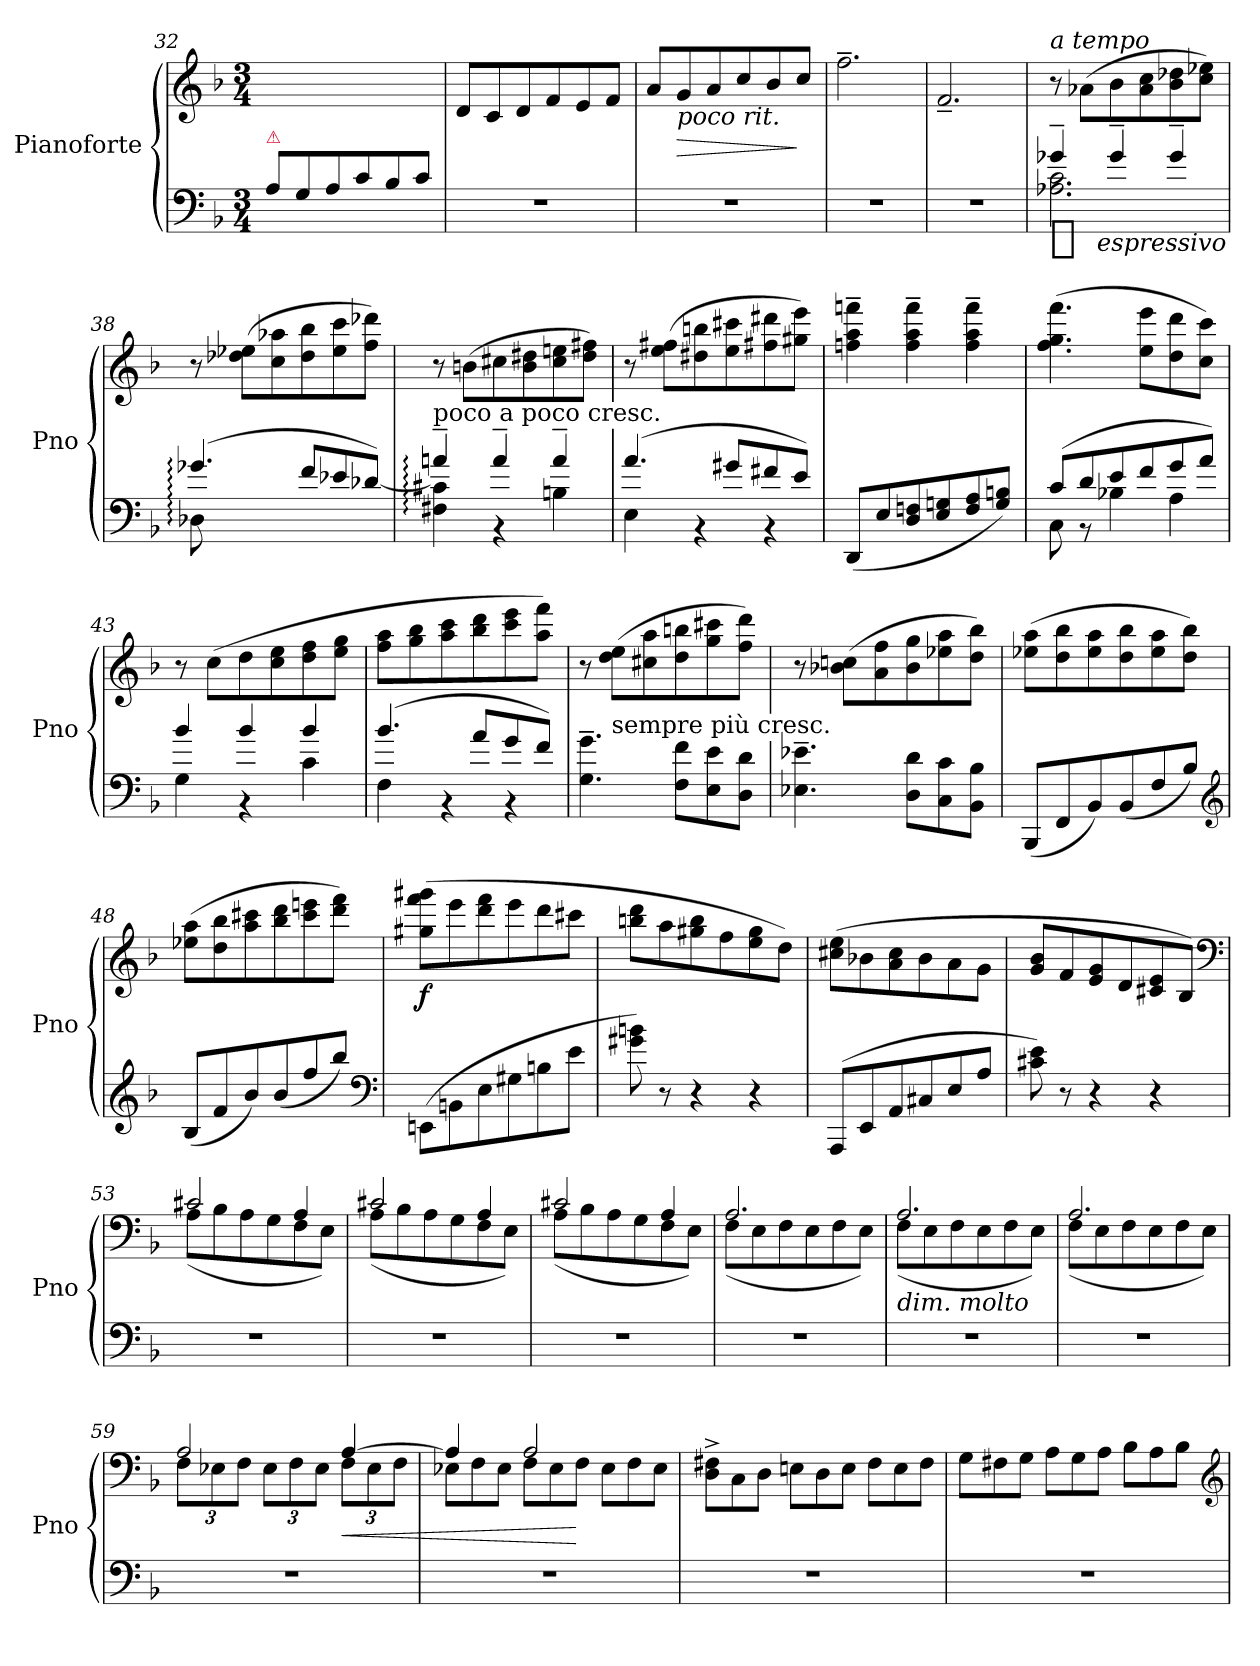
**kern	**kern	**dynam
*part1	*part1	*part1
*staff2	*staff1	*staff1/2
*I"Pianoforte	*	*
*I'Pno	*	*
*clefF4	*clefG2	*
*k[b-]	*k[b-]	*
*F:	*F:	*
*M3/4	*M3/4	*
=32	=32	=32
!LO:TX:a:color=crimson:t=⚠	!	!
8A/L	2.ryy	.
8G/	.	.
8A/	.	.
8c\	.	.
8B-\	.	.
8c\J	.	.
=33	=33	=33
2.r	8d/L	.
.	8c/	.
.	8d/	.
.	8f/	.
.	8e/	.
.	8f/J	.
=34	=34	=34
2.r	8a/L	.
!	!LO:TX:b:i:t=poco rit.	!
.	8g/	>
.	8a/	.
.	8cc/	.
.	8b-/	.
.	8cc/J	]
=35	=35	=35
2.r	2.ff~\	.
=36	=36	=36
2.r	2.f~>/	.
=37	=37	=37
*^	*	*
!	!	!LO:TX:a:i:t=a tempo	!
!	!	!	!LO:DY:b=2:t=%s espressivo
4g-X~/	2.A-X\ 2.c\	8r	p
.	.	(8a-X\L	.
4g-~/	.	8b-\	.
.	.	8a-\ 8cc\	.
4g-~/	.	8b-\ 8dd-X\	.
.	.	8cc\ 8ee-X\J)	.
=38	=38	=38	=38
(4.g-X:/	8D-X:\	8r	.
.	8ryy	(8dd-X\ 8ee-X\L	.
.	2ryy	8cc\ 8aa-X\	.
8f/L	.	8dd-\ 8bb-\	.
8e-X/	.	8ee-\ 8ccc\	.
[8d-X/J)	.	8ff\ 8ddd-X\J)	.
=39	=39	=39	=39
!	!	!LO:TX:c:t=poco a poco cresc.	!
4an:~/	4F#X:\ 4c#X]:\	8r	.
.	.	(8bn\L	.
4a~/	4r	8cc#X\	.
.	.	8b\ 8dd#X\	.
4a~/	4Bn\	8cc#\ 8een\	.
.	.	8dd#\ 8ff#X\J)	.
=40	=40	=40	=40
(4.a/	4E\	8r	.
.	.	(8ee\ 8ff#X\L	.
.	4r	8dd#X\ 8bbn\	.
8g#X/L	.	8ee\ 8ccc#X\	.
8f#X/	4r	8ff#X\ 8ddd#X\	.
8e/J)	.	8gg#X\ 8eee\J)	.
*v	*v	*	*
=41	=41	=41
(8DD/L	4ffn~\ 4aa~\ 4fffn~\	.
8E/	.	.
8D/ 8Fn/	4ff~\ 4aa~\ 4fff~\	.
8E/ 8Gn/	.	.
8F/ 8A/	4ff~\ 4aa~\ 4fff~\	.
8G/ 8Bn/J)	.	.
=42	=42	=42
*^	*	*
(8c/L	8C\	(4.ff\ 4.gg\ 4.fff\	.
8d/	8r	.	.
8e/	4B-X\	.	.
8f/	.	8ee\ 8eee\L	.
8g/	4A\	8dd\ 8ddd\	.
8a/J)	.	8cc\ 8ccc\J)	.
=43	=43	=43	=43
4b-/	4G\	8r	.
.	.	(8cc\L	.
4b-/	4r	8dd\	.
.	.	8cc\ 8ee\	.
4b-/	4c\	8dd\ 8ff\	.
.	.	8ee\ 8gg\J	.
=44	=44	=44	=44
(4.b-/	4F\	8ff\ 8aa\L	.
.	.	8gg\ 8bb-\	.
.	4r	8aa\ 8ccc\	.
8a/L	.	8bb-\ 8ddd\	.
8g/	4r	8ccc\ 8eee\	.
8f/J)	.	8aa\ 8fff\J)	.
*v	*v	*	*
=45	=45	=45
4.G~\ 4.g~\	8r	.
!	!LO:TX:c:t=sempre più cresc.	!
.	(8dd\ 8ee\L	.
.	8cc#X\ 8aa\	.
8F\ 8f\L	8dd\ 8bbn\	.
8E\ 8e\	8gg\ 8ccc#X\	.
8D\ 8d\J	8ff\ 8ddd\J)	.
=46	=46	=46
4.E-X~\ 4.e-X~\	8r	.
.	(8b-X\ 8ccn\L	.
.	8a\ 8ff\	.
8D\ 8d\L	8b-\ 8gg\	.
8C\ 8c\	8ee-X\ 8aa\	.
8BB-\ 8B-\J	8dd\ 8bb-\J)	.
=47	=47	=47
(8BBB-/L	(8ee-X\ 8aa\L	.
8FF/	8dd\ 8bb-\	.
8BB-/)	8ee-\ 8aa\	.
(8BB-/	8dd\ 8bb-\	.
8F/	8ee-\ 8aa\	.
8B-/J)	8dd\ 8bb-\J)	.
*clefG2	*	*
=48	=48	=48
(8B-/L	(8ee-X\ 8aa\L	.
8f/	8dd\ 8bb-\	.
8b-/)	8aa\ 8ccc#X\	.
(8b-/	8bb-\ 8ddd\	.
8ff/	8ccc#\ 8eeen\	.
8bb-/J)	8ddd\ 8fff\J)	.
*clefF4	*	*
=49	=49	=49
(8EEn\L	(8gg#X\ 8fff\ 8ggg#X\L	f
8BBn\	8eee\	.
8E\	8ddd\ 8fff\	.
8G#X\	8eee\	.
8Bn\	8ddd\	.
8e\J	8ccc#X\J	.
=50	=50	=50
8g#X\ 8bn\)	8bbn\ 8ddd\L	.
8r	8aa\	.
4r	8gg#X\ 8bb\	.
.	8ff\	.
4r	8ee\ 8gg#\	.
.	8dd\J)	.
=51	=51	=51
(<8AAA/L	(8cc#X\ 8ee\L	.
8EE/	8b-X\	.
8AA/	8a\ 8cc#\	.
8C#X/	8b-\	.
8E/	8a\	.
8A/J	8g\J	.
=52	=52	=52
8c#X\ 8e\)	8g/ 8b-/L	.
8r	8f/	.
4r	8e/ 8g/	.
.	8d/	.
4r	8c#X/ 8e/	.
.	8B-/J)	.
*	*clefF4	*
=53	=53	=53
*	*^	*
2.r	2c#X/	(8A\L	.
.	.	8B-\	.
.	.	8A\	.
.	.	8G\	.
.	4A/	8F\	.
.	.	8E\J)	.
=54	=54	=54	=54
2.r	2c#X/	(8A\L	.
.	.	8B-\	.
.	.	8A\	.
.	.	8G\	.
.	4A/	8F\	.
.	.	8E\J)	.
=55	=55	=55	=55
2.r	2c#X/	(8A\L	.
.	.	8B-\	.
.	.	8A\	.
.	.	8G\	.
.	4A/	8F\	.
.	.	8E\J)	.
=56	=56	=56	=56
2.r	2.A/	(8F\L	.
.	.	8E\	.
.	.	8F\	.
.	.	8E\	.
.	.	8F\	.
.	.	8E\J)	.
=57	=57	=57	=57
!	!LO:TX:c:i:t=dim. molto	!	!
2.r	2.A/	(8F\L	.
.	.	8E\	.
.	.	8F\	.
.	.	8E\	.
.	.	8F\	.
.	.	8E\J)	.
=58	=58	=58	=58
2.r	2.A/	(8F\L	.
.	.	8E\	.
.	.	8F\	.
.	.	8E\	.
.	.	8F\	.
.	.	8E\J)	.
=59	=59	=59	=59
2.r	2A/	12F\L	.
.	.	12E-X\	.
.	.	12F\J	.
.	.	12E-\L	.
.	.	12F\	.
.	.	12E-\J	.
.	[4A/	12F\L	<
.	.	12E-\	.
.	.	12F\J	.
=60	=60	=60	=60
*	*	*Xtuplet	*
2.r	4A/]	12E-X\L	.
.	.	12F\	.
.	.	12E-\J	.
.	2A/	12F\L	.
.	.	12E-\	.
.	.	12F\J	[
.	.	12E-\L	.
.	.	12F\	.
.	.	12E-\J	.
*	*v	*v	*
=61	=61	=61
2.r	12D^\ 12F#X^\L	.
.	12C\	.
.	12D\J	.
.	12En\L	.
.	12D\	.
.	12E\J	.
.	12F#\L	.
.	12E\	.
.	12F#\J	.
=62	=62	=62
2.r	12G\L	.
.	12F#X\	.
.	12G\J	.
.	12A\L	.
.	12G\	.
.	12A\J	.
.	12B-\L	.
.	12A\	.
.	12B-\J	.
*	*clefG2	*
=	=	=
*-	*-	*-
